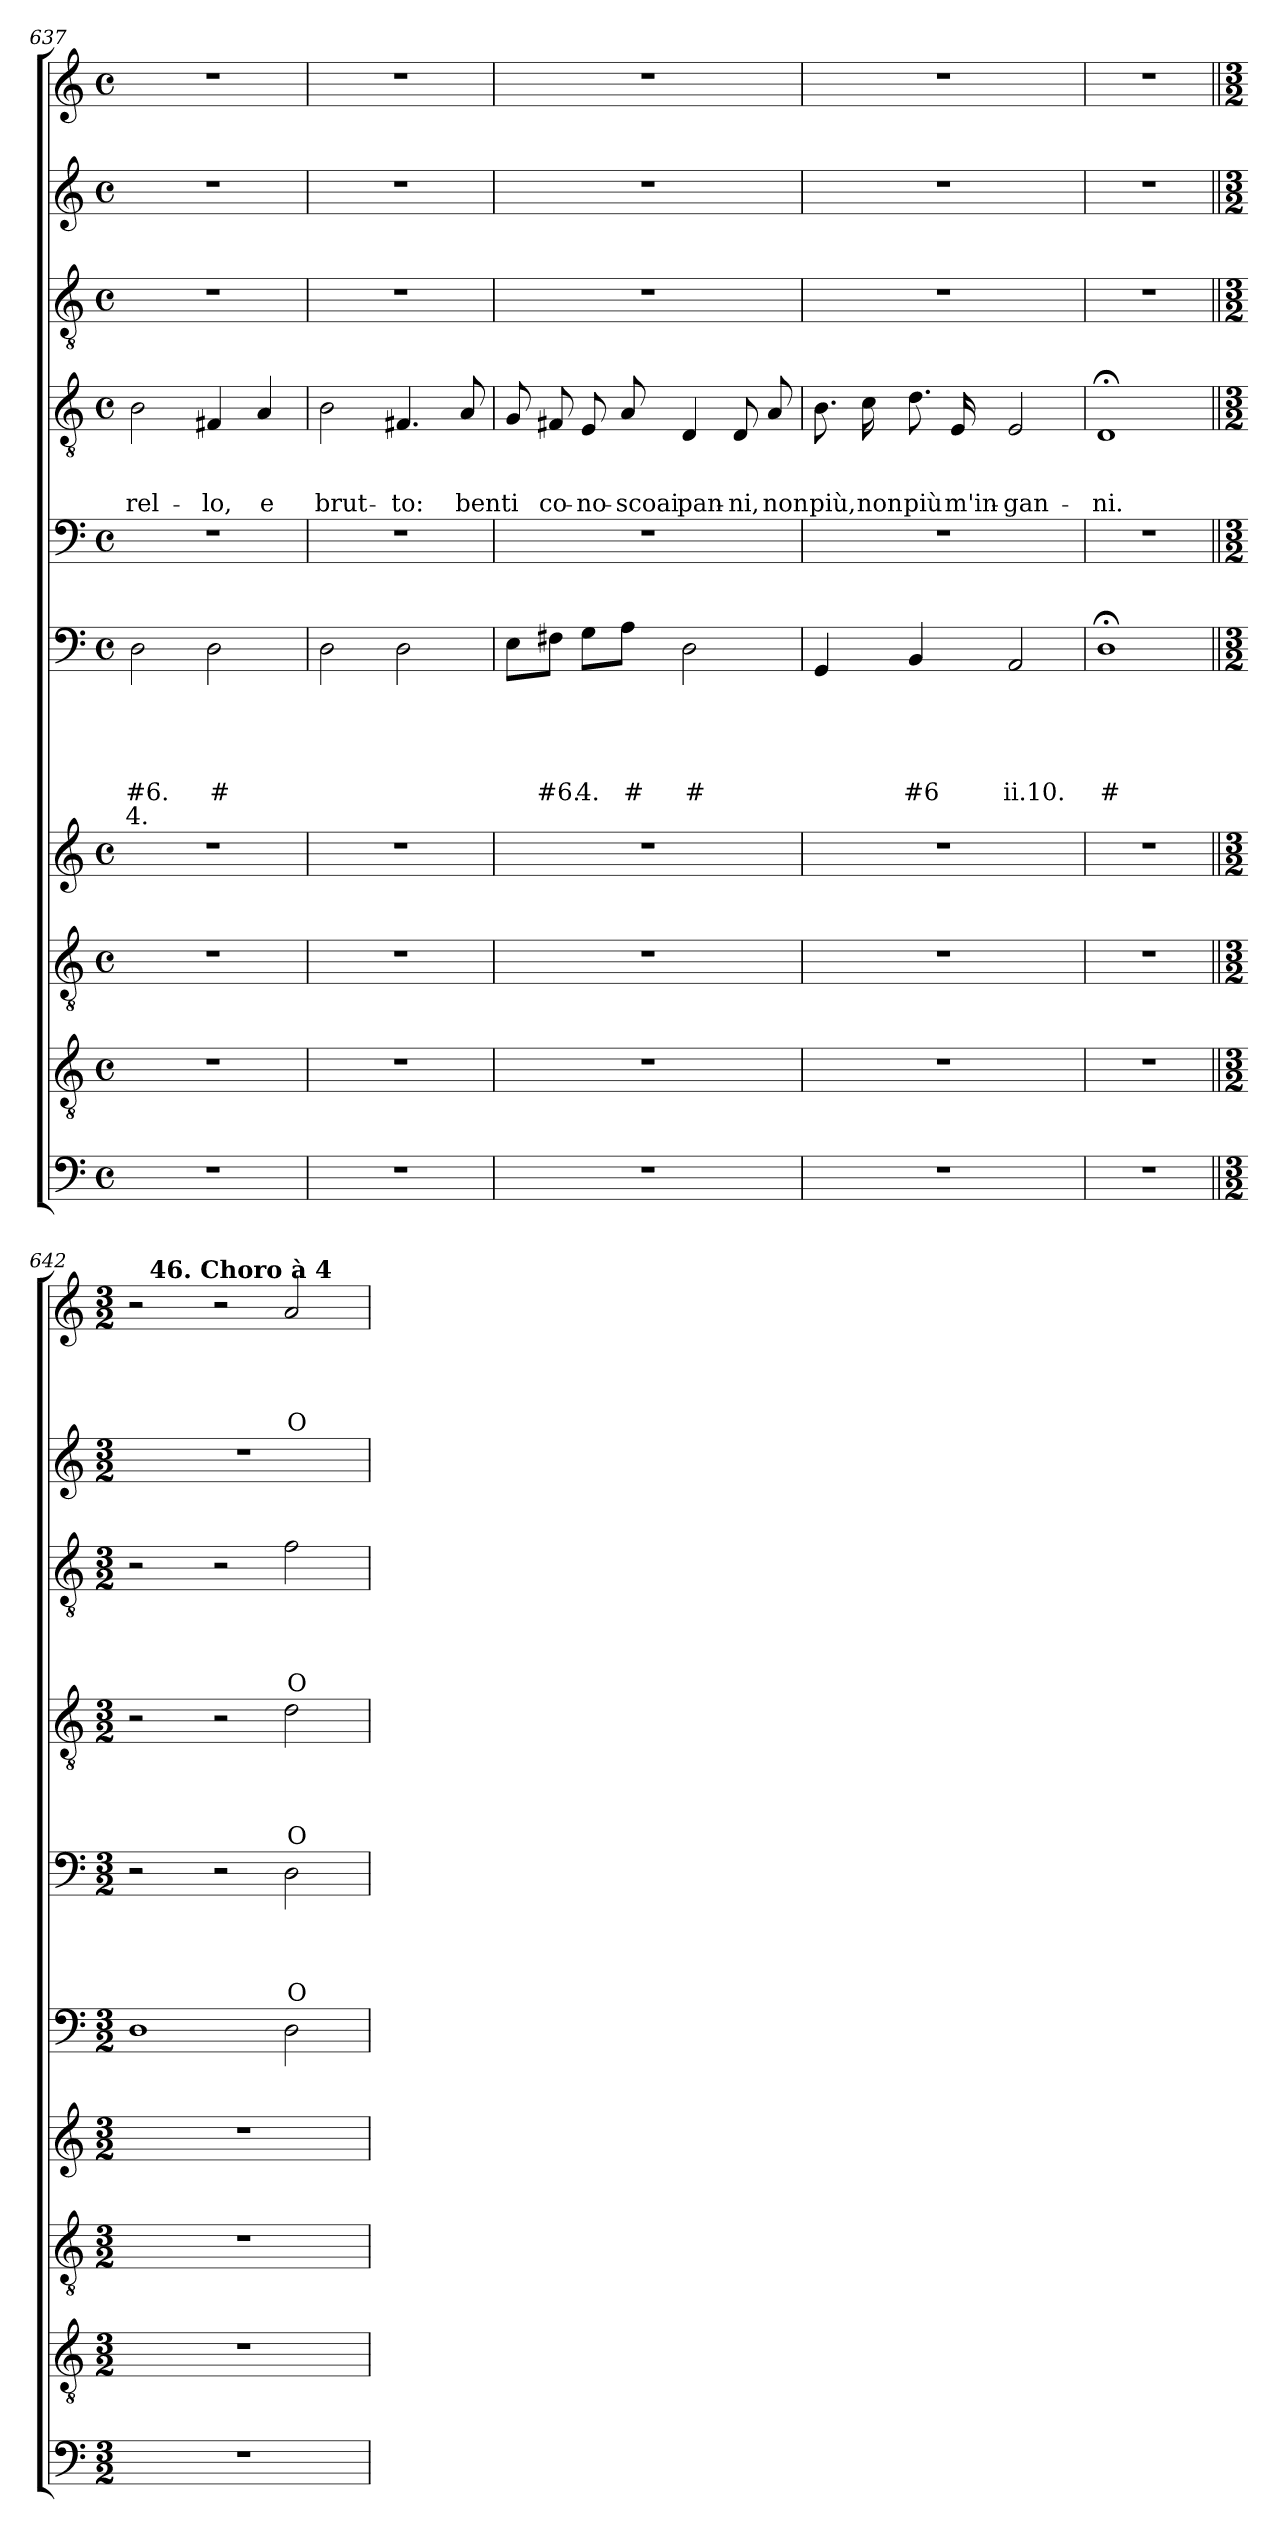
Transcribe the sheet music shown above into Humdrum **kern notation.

**kern	**kern	**kern	**kern	**kern	**text	**text	**text	**text	**text	**text	**kern	**text	**text	**text	**text	**kern	**text	**text	**text	**text	**kern	**text	**text	**text	**text	**kern	**kern	**text	**text	**text	**text
*part10	*part9	*part8	*part7	*part6	*part6	*part6	*part6	*part6	*part6	*part6	*part5	*part5	*part5	*part5	*part5	*part4	*part4	*part4	*part4	*part4	*part3	*part3	*part3	*part3	*part3	*part2	*part1	*part1	*part1	*part1	*part1
*staff10	*staff9	*staff8	*staff7	*staff6	*staff6	*staff6	*staff6	*staff6	*staff6	*staff6	*staff5	*staff5	*staff5	*staff5	*staff5	*staff4	*staff4	*staff4	*staff4	*staff4	*staff3	*staff3	*staff3	*staff3	*staff3	*staff2	*staff1	*staff1	*staff1	*staff1	*staff1
!!LO:LB:g=z
*clefF4	*clefGv2	*clefGv2	*clefG2	*clefF4	*	*	*	*	*	*	*clefF4	*	*	*	*	*clefGv2	*	*	*	*	*clefGv2	*	*	*	*	*clefG2	*clefG2	*	*	*	*
*k[]	*k[]	*k[]	*k[]	*k[]	*	*	*	*	*	*	*k[]	*	*	*	*	*k[]	*	*	*	*	*k[]	*	*	*	*	*k[]	*k[]	*	*	*	*
*C:	*C:	*C:	*C:	*C:	*	*	*	*	*	*	*C:	*	*	*	*	*C:	*	*	*	*	*C:	*	*	*	*	*C:	*C:	*	*	*	*
*M4/4	*M4/4	*M4/4	*M4/4	*M4/4	*	*	*	*	*	*	*M4/4	*	*	*	*	*M4/4	*	*	*	*	*M4/4	*	*	*	*	*M4/4	*M4/4	*	*	*	*
*met(c)	*met(c)	*met(c)	*met(c)	*met(c)	*	*	*	*	*	*	*met(c)	*	*	*	*	*met(c)	*	*	*	*	*met(c)	*	*	*	*	*met(c)	*met(c)	*	*	*	*
=637	=637	=637	=637	=637	=637	=637	=637	=637	=637	=637	=637	=637	=637	=637	=637	=637	=637	=637	=637	=637	=637	=637	=637	=637	=637	=637	=637	=637	=637	=637	=637
1r	1r	1r	1r	2D\	.	.	.	.	#6.	4.	1r	.	.	.	.	2B\	.	.	-rel-	.	1r	.	.	.	.	1r	1r	.	.	.	.
.	.	.	.	2D\	.	.	.	.	#	.	.	.	.	.	.	4F#X/	.	.	-lo,	.	.	.	.	.	.	.	.	.	.	.	.
.	.	.	.	.	.	.	.	.	.	.	.	.	.	.	.	4A/	.	.	e	.	.	.	.	.	.	.	.	.	.	.	.
=638	=638	=638	=638	=638	=638	=638	=638	=638	=638	=638	=638	=638	=638	=638	=638	=638	=638	=638	=638	=638	=638	=638	=638	=638	=638	=638	=638	=638	=638	=638	=638
1r	1r	1r	1r	2D\	.	.	.	.	.	.	1r	.	.	.	.	2B\	.	.	brut-	.	1r	.	.	.	.	1r	1r	.	.	.	.
.	.	.	.	2D\	.	.	.	.	.	.	.	.	.	.	.	4.F#X/	.	.	-to:	.	.	.	.	.	.	.	.	.	.	.	.
.	.	.	.	.	.	.	.	.	.	.	.	.	.	.	.	8A/	.	.	ben	.	.	.	.	.	.	.	.	.	.	.	.
=639	=639	=639	=639	=639	=639	=639	=639	=639	=639	=639	=639	=639	=639	=639	=639	=639	=639	=639	=639	=639	=639	=639	=639	=639	=639	=639	=639	=639	=639	=639	=639
1r	1r	1r	1r	8E\L	.	.	.	.	.	.	1r	.	.	.	.	8G/	.	.	ti	.	1r	.	.	.	.	1r	1r	.	.	.	.
.	.	.	.	8F#X\J	.	.	.	.	#6.	.	.	.	.	.	.	8F#X/	.	.	co-	.	.	.	.	.	.	.	.	.	.	.	.
.	.	.	.	8G\L	.	.	.	.	4.	.	.	.	.	.	.	8E/	.	.	-no-	.	.	.	.	.	.	.	.	.	.	.	.
.	.	.	.	8A\J	.	.	.	.	#	.	.	.	.	.	.	8A/	.	.	-scoai	.	.	.	.	.	.	.	.	.	.	.	.
.	.	.	.	2D\	.	.	.	.	#	.	.	.	.	.	.	4D/	.	.	pan-	.	.	.	.	.	.	.	.	.	.	.	.
.	.	.	.	.	.	.	.	.	.	.	.	.	.	.	.	8D/	.	.	-ni,	.	.	.	.	.	.	.	.	.	.	.	.
.	.	.	.	.	.	.	.	.	.	.	.	.	.	.	.	8A/	.	.	non	.	.	.	.	.	.	.	.	.	.	.	.
=640	=640	=640	=640	=640	=640	=640	=640	=640	=640	=640	=640	=640	=640	=640	=640	=640	=640	=640	=640	=640	=640	=640	=640	=640	=640	=640	=640	=640	=640	=640	=640
1r	1r	1r	1r	4GG/	.	.	.	.	.	.	1r	.	.	.	.	8.B\	.	.	più,	.	1r	.	.	.	.	1r	1r	.	.	.	.
.	.	.	.	.	.	.	.	.	.	.	.	.	.	.	.	16c\	.	.	non	.	.	.	.	.	.	.	.	.	.	.	.
.	.	.	.	4BB/	.	.	.	.	#6	.	.	.	.	.	.	8.d\	.	.	più	.	.	.	.	.	.	.	.	.	.	.	.
.	.	.	.	.	.	.	.	.	.	.	.	.	.	.	.	16E/	.	.	m'in-	.	.	.	.	.	.	.	.	.	.	.	.
.	.	.	.	2AA/	.	.	.	.	ii.10.	.	.	.	.	.	.	2E/	.	.	-gan-	.	.	.	.	.	.	.	.	.	.	.	.
=641	=641	=641	=641	=641	=641	=641	=641	=641	=641	=641	=641	=641	=641	=641	=641	=641	=641	=641	=641	=641	=641	=641	=641	=641	=641	=641	=641	=641	=641	=641	=641
1r	1r	1r	1r	1D;<	.	.	.	.	#	.	1r	.	.	.	.	1D;<	.	.	-ni.	.	1r	.	.	.	.	1r	1r	.	.	.	.
!!LO:PB:g=z
=642||	=642||	=642||	=642||	=642||	=642||	=642||	=642||	=642||	=642||	=642||	=642||	=642||	=642||	=642||	=642||	=642||	=642||	=642||	=642||	=642||	=642||	=642||	=642||	=642||	=642||	=642||	=642||	=642||	=642||	=642||	=642||
*M3/2	*M3/2	*M3/2	*M3/2	*M3/2	*	*	*	*	*	*	*M3/2	*	*	*	*	*M3/2	*	*	*	*	*M3/2	*	*	*	*	*M3/2	*M3/2	*	*	*	*
*	*	*	*	*	*	*	*	*	*	*	*	*	*	*	*	*	*	*	*	*	*	*	*	*	*	*	*^	*	*	*	*
1.r	1.r	1.r	1.r	1D	.	.	.	.	.	.	2r	.	.	.	.	2r	.	.	.	.	2r	.	.	.	.	1.r	2r	16ryy	.	.	.	.
!	!	!	!	!	!	!	!	!	!	!	!	!	!	!	!	!	!	!	!	!	!	!	!	!	!	!	!	!LO:TX:a:B:t=46. Choro à 4	!	!	!	!
.	.	.	.	.	.	.	.	.	.	.	.	.	.	.	.	.	.	.	.	.	.	.	.	.	.	.	.	1ryy	.	.	.	.
.	.	.	.	.	.	.	.	.	.	.	2r	.	.	.	.	2r	.	.	.	.	2r	.	.	.	.	.	2r	.	.	.	.	.
.	.	.	.	2D\	.	.	.	.	.	.	2D\	.	.	.	O	2d\	.	.	.	O	2f\	.	.	.	O	.	2a/	.	.	.	.	O
.	.	.	.	.	.	.	.	.	.	.	.	.	.	.	.	.	.	.	.	.	.	.	.	.	.	.	.	4..ryy	.	.	.	.
*	*	*	*	*	*	*	*	*	*	*	*	*	*	*	*	*	*	*	*	*	*	*	*	*	*	*	*v	*v	*	*	*	*
=	=	=	=	=	=	=	=	=	=	=	=	=	=	=	=	=	=	=	=	=	=	=	=	=	=	=	=	=	=	=	=
*-	*-	*-	*-	*-	*-	*-	*-	*-	*-	*-	*-	*-	*-	*-	*-	*-	*-	*-	*-	*-	*-	*-	*-	*-	*-	*-	*-	*-	*-	*-	*-
